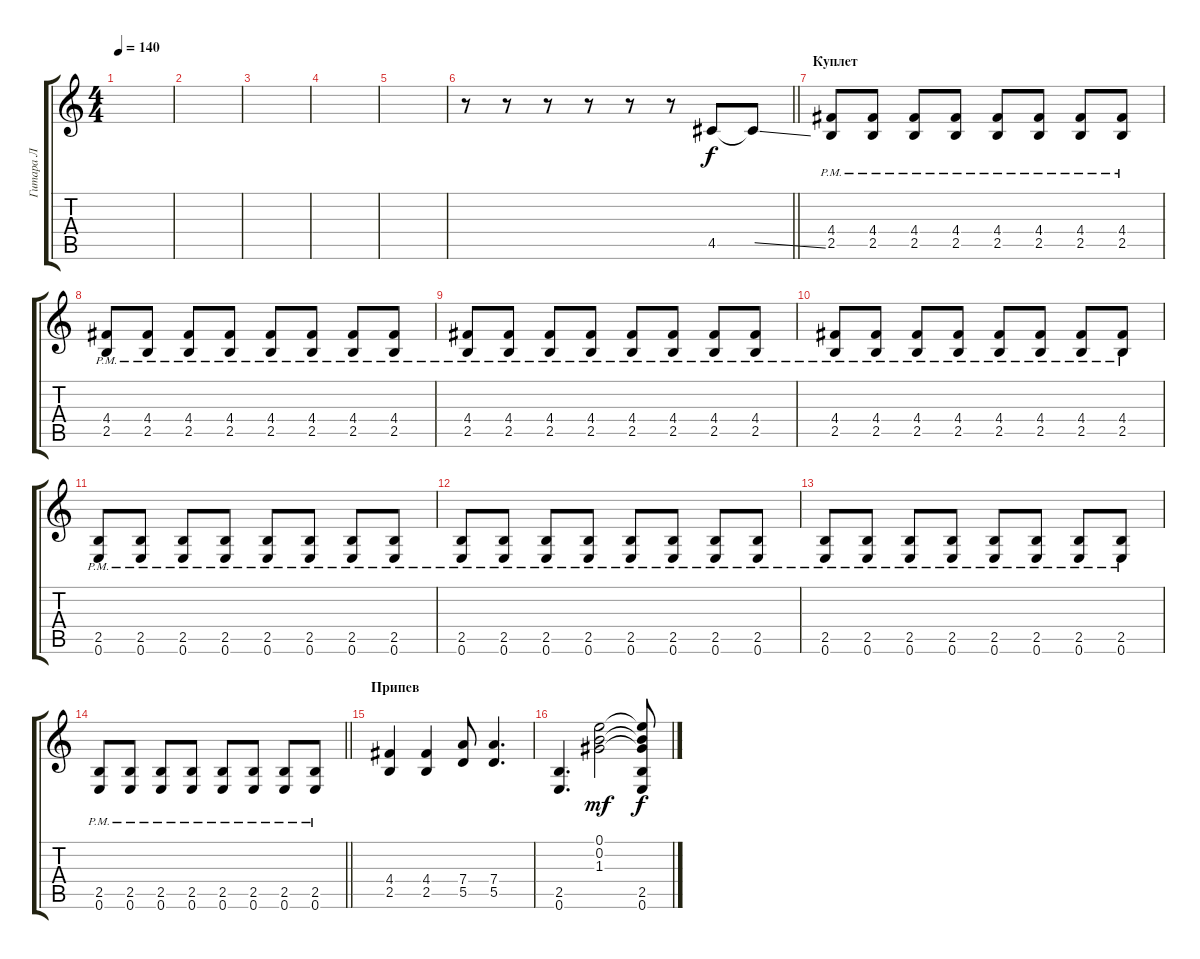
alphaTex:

\track ("Гитара Л" "Гитара Л") {instrument distortionguitar}
\staff {score tabs}
\tuning (E4 B3 G3 D3 A2 E2) {hide}
\ts (4 4)
\tempo 140
\clef g2
\ks c
|
|
|
|
|
\barLineRight lightlight
r.8 r.8 r.8 r.8 r.8 r.8 4.5.8{volume 13} 4.5{ss t}.8 |
\section ("" "Куплет")
(4.4{pm} 2.5{pm}).8 (4.4{pm} 2.5{pm}).8 (4.4{pm} 2.5{pm}).8 (4.4{pm} 2.5{pm}).8 (4.4{pm} 2.5{pm}).8 (4.4{pm} 2.5{pm}).8 (4.4{pm} 2.5{pm}).8 (4.4{pm} 2.5{pm}).8 |
(4.4{pm} 2.5{pm}).8 (4.4{pm} 2.5{pm}).8 (4.4{pm} 2.5{pm}).8 (4.4{pm} 2.5{pm}).8 (4.4{pm} 2.5{pm}).8 (4.4{pm} 2.5{pm}).8 (4.4{pm} 2.5{pm}).8 (4.4{pm} 2.5{pm}).8 |
(4.4{pm} 2.5{pm}).8 (4.4{pm} 2.5{pm}).8 (4.4{pm} 2.5{pm}).8 (4.4{pm} 2.5{pm}).8 (4.4{pm} 2.5{pm}).8 (4.4{pm} 2.5{pm}).8 (4.4{pm} 2.5{pm}).8 (4.4{pm} 2.5{pm}).8 |
(4.4{pm} 2.5{pm}).8 (4.4{pm} 2.5{pm}).8 (4.4{pm} 2.5{pm}).8 (4.4{pm} 2.5{pm}).8 (4.4{pm} 2.5{pm}).8 (4.4{pm} 2.5{pm}).8 (4.4{pm} 2.5{pm}).8 (4.4{pm} 2.5{pm}).8 |
(2.5{pm} 0.6{pm}).8 (2.5{pm} 0.6{pm}).8 (2.5{pm} 0.6{pm}).8 (2.5{pm} 0.6{pm}).8 (2.5{pm} 0.6{pm}).8 (2.5{pm} 0.6{pm}).8 (2.5{pm} 0.6{pm}).8 (2.5{pm} 0.6{pm}).8 |
(2.5{pm} 0.6{pm}).8 (2.5{pm} 0.6{pm}).8 (2.5{pm} 0.6{pm}).8 (2.5{pm} 0.6{pm}).8 (2.5{pm} 0.6{pm}).8 (2.5{pm} 0.6{pm}).8 (2.5{pm} 0.6{pm}).8 (2.5{pm} 0.6{pm}).8 |
(2.5{pm} 0.6{pm}).8 (2.5{pm} 0.6{pm}).8 (2.5{pm} 0.6{pm}).8 (2.5{pm} 0.6{pm}).8 (2.5{pm} 0.6{pm}).8 (2.5{pm} 0.6{pm}).8 (2.5{pm} 0.6{pm}).8 (2.5{pm} 0.6{pm}).8 |
\barLineRight lightlight
(2.5{pm} 0.6{pm}).8 (2.5{pm} 0.6{pm}).8 (2.5{pm} 0.6{pm}).8 (2.5{pm} 0.6{pm}).8 (2.5{pm} 0.6{pm}).8 (2.5{pm} 0.6{pm}).8 (2.5{pm} 0.6{pm}).8 (2.5{pm} 0.6{pm}).8 |
\section ("" "Припев")
(4.4 2.5).4 (4.4 2.5).4 (7.4 5.5).8 (7.4 5.5).4{d} |
(2.5 0.6).4{d} (0.1 0.2 1.3).2{dy mf} (0.1{t} 0.2{t} 1.3{t} 2.5 0.6).8{dy f}
